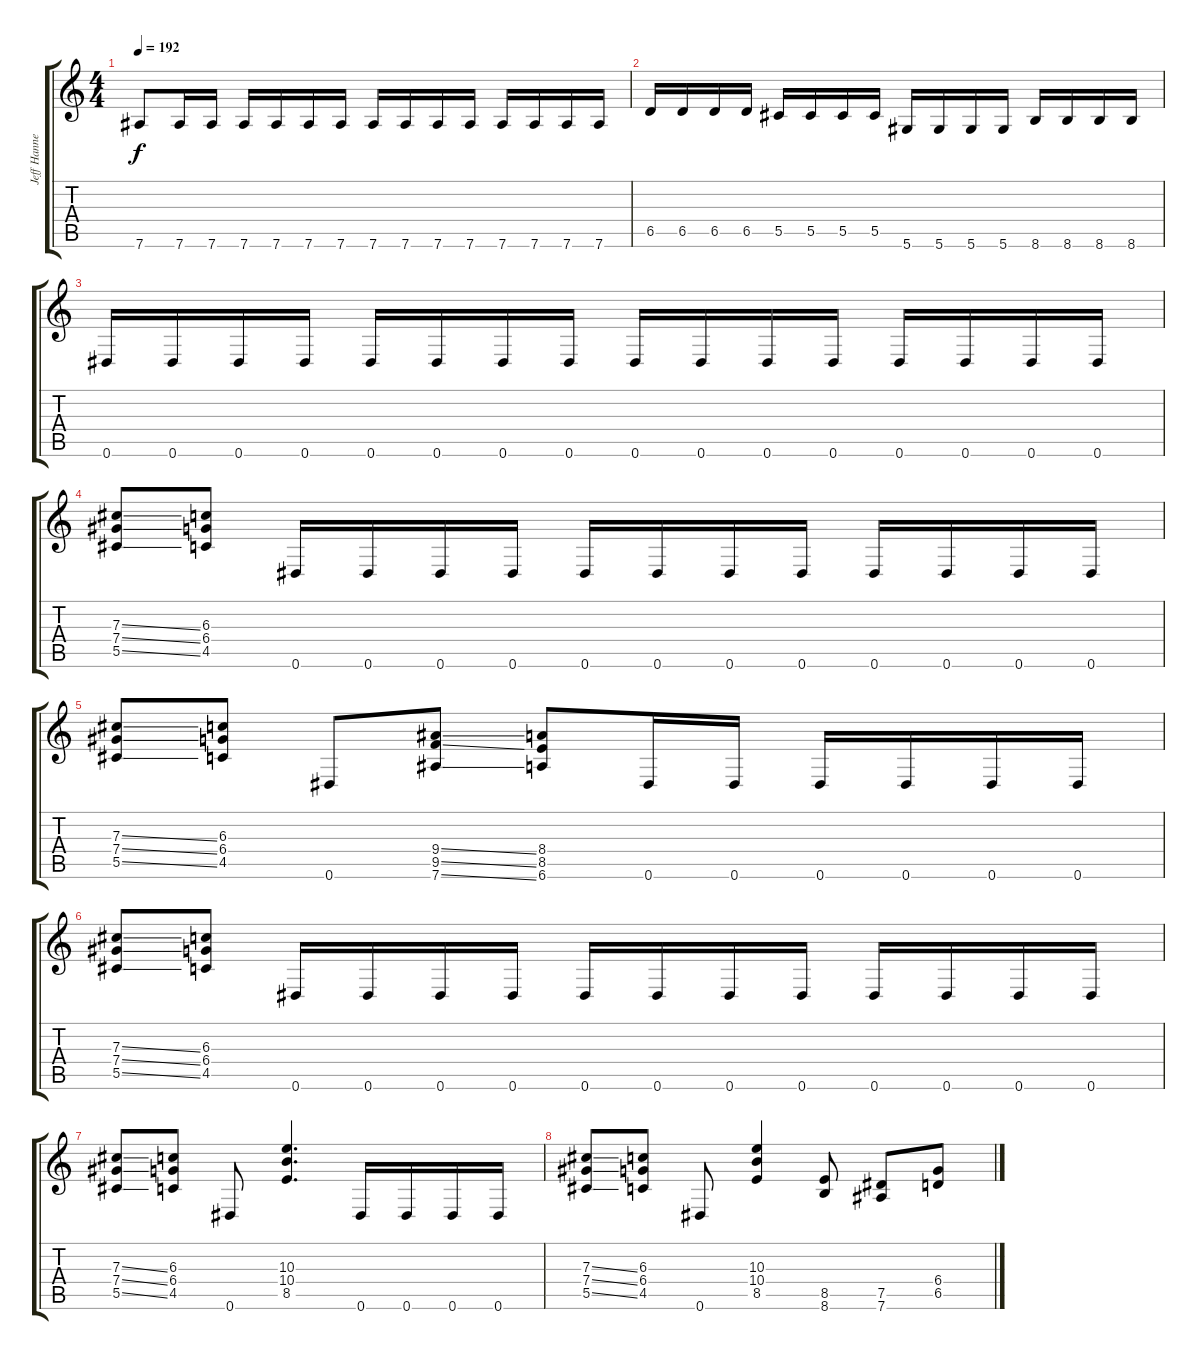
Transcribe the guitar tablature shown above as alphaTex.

\track ("Jeff Hanneman" "Jeff Hanne") {instrument distortionguitar}
\staff {score tabs}
\tuning (Eb4 Bb3 Gb3 Db3 Ab2 Eb2) {hide}
\ts (4 4)
\tempo 192
\clef g2
\ks c
7.6.8{dy f} 7.6.16 7.6.16 7.6.16 7.6.16 7.6.16 7.6.16 7.6.16 7.6.16 7.6.16 7.6.16 7.6.16 7.6.16 7.6.16 7.6.16 |
6.5.16 6.5.16 6.5.16 6.5.16 5.5.16 5.5.16 5.5.16 5.5.16 5.6.16 5.6.16 5.6.16 5.6.16 8.6.16 8.6.16 8.6.16 8.6.16 |
0.6.16 0.6.16 0.6.16 0.6.16 0.6.16 0.6.16 0.6.16 0.6.16 0.6.16 0.6.16 0.6.16 0.6.16 0.6.16 0.6.16 0.6.16 0.6.16 |
(7.3{ss} 7.4{ss} 5.5{ss}).8 (6.3 6.4 4.5).8 0.6.16 0.6.16 0.6.16 0.6.16 0.6.16 0.6.16 0.6.16 0.6.16 0.6.16 0.6.16 0.6.16 0.6.16 |
(7.3{ss} 7.4{ss} 5.5{ss}).8 (6.3 6.4 4.5).8 0.6.8 (9.4{ss} 9.5{ss} 7.6{ss}).8 (8.4 8.5 6.6).8 0.6.16 0.6.16 0.6.16 0.6.16 0.6.16 0.6.16 |
(7.3{ss} 7.4{ss} 5.5{ss}).8 (6.3 6.4 4.5).8 0.6.16 0.6.16 0.6.16 0.6.16 0.6.16 0.6.16 0.6.16 0.6.16 0.6.16 0.6.16 0.6.16 0.6.16 |
(7.3{ss} 7.4{ss} 5.5{ss}).8 (6.3 6.4 4.5).8 0.6.8 (10.3 10.4 8.5).4{d} 0.6.16 0.6.16 0.6.16 0.6.16 |
(7.3{ss} 7.4{ss} 5.5{ss}).8 (6.3 6.4 4.5).8 0.6.8 (10.3 10.4 8.5).4 (8.5 8.6).8 (7.5 7.6).8 (6.4 6.5).8
